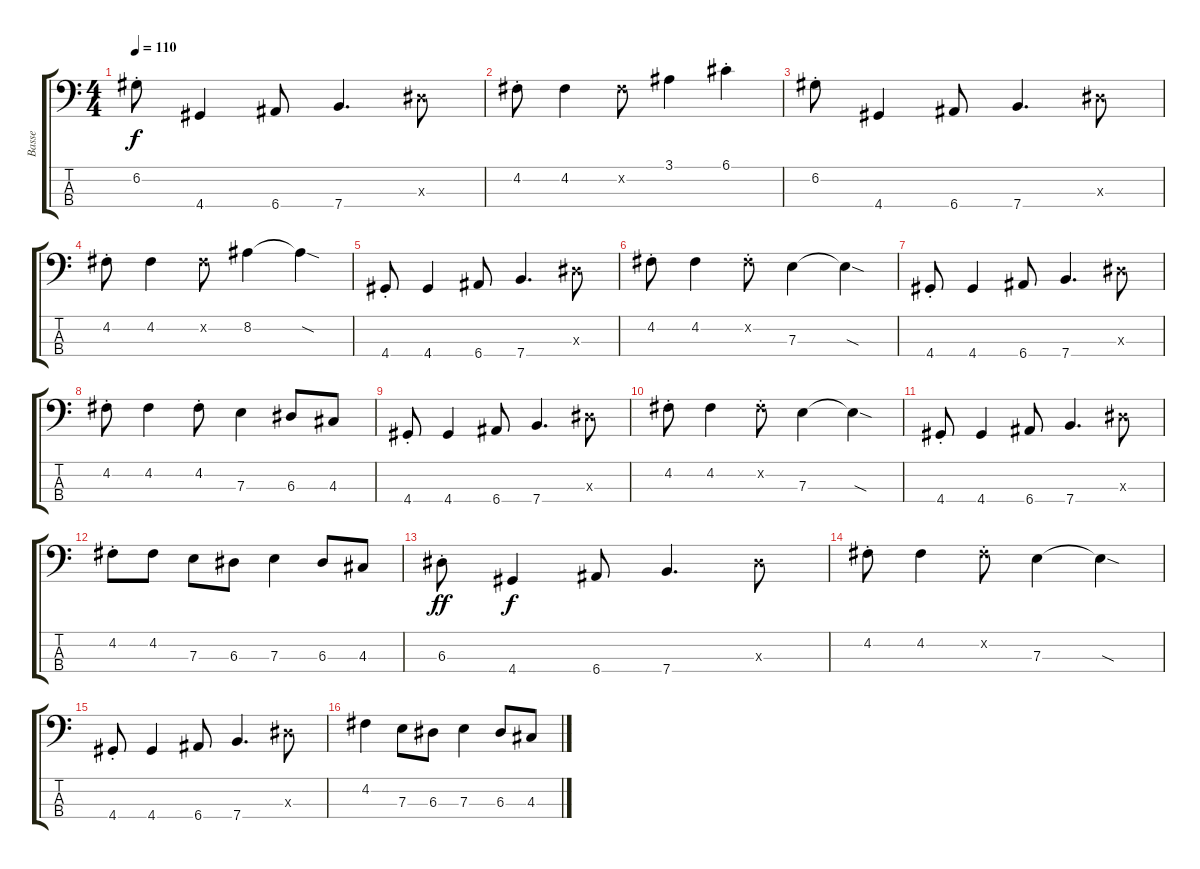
\track ("Basse" "Basse") {instrument electricbassfinger}
\staff {score tabs}
\tuning (G2 D2 A1 E1) {hide}
\ts (4 4)
\tempo 110
\clef f4
\ks c
6.2{st}.8{dy f} 4.4.4 6.4.8 7.4.4{d} 6.3{x}.8 |
4.2{st}.8 4.2.4 4.2{x}.8 3.1.4 6.1{st}.4 |
6.2{st}.8 4.4.4 6.4.8 7.4.4{d} 6.3{x}.8 |
4.2{st}.8 4.2.4 4.2{x}.8 8.2.4 8.2{sod t}.4 |
4.4{st}.8 4.4.4 6.4.8 7.4.4{d} 6.3{x}.8 |
4.2{st}.8 4.2.4 4.2{st x}.8 7.3.4 7.3{sod t}.4 |
4.4{st}.8 4.4.4 6.4.8 7.4.4{d} 6.3{x}.8 |
4.2{st}.8 4.2.4 4.2{st}.8 7.3.4 6.3.8 4.3.8 |
4.4{st}.8 4.4.4 6.4.8 7.4.4{d} 6.3{x}.8 |
4.2{st}.8 4.2.4 4.2{st x}.8 7.3.4 7.3{sod t}.4 |
4.4{st}.8 4.4.4 6.4.8 7.4.4{d} 6.3{x}.8 |
4.2{st}.8 4.2.8 7.3.8 6.3.8 7.3.4 6.3.8 4.3.8 |
6.3{st}.8{dy ff} 4.4.4{dy f} 6.4.8 7.4.4{d} 6.3{x}.8 |
4.2{st}.8 4.2.4 4.2{st x}.8 7.3.4 7.3{sod t}.4 |
4.4{st}.8 4.4.4 6.4.8 7.4.4{d} 6.3{x}.8 |
4.2.4 7.3.8 6.3.8 7.3.4 6.3.8 4.3.8
